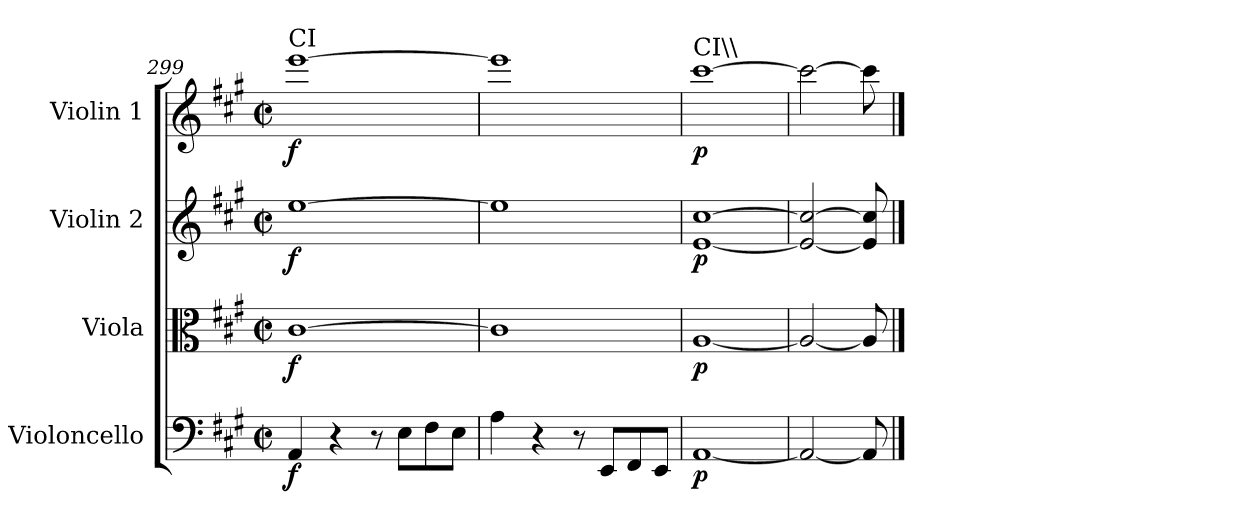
**kern	**dynam	**kern	**dynam	**kern	**dynam	**kern	**dynam
*part4	*part4	*part3	*part3	*part2	*part2	*part1	*part1
*staff4	*staff4	*staff3	*staff3	*staff2	*staff2	*staff1	*staff1
*I"Violoncello	*	*I"Viola	*	*I"Violin 2	*	*I"Violin 1	*
*I'Vc	*	*I'Vla	*	*I'Vln	*	*I'Vln	*
*clefF4	*	*clefC3	*	*clefG2	*	*clefG2	*
*k[f#c#g#]	*	*k[f#c#g#]	*	*k[f#c#g#]	*	*k[f#c#g#]	*
*A:	*	*A:	*	*A:	*	*A:	*
*M2/2	*	*M2/2	*	*M2/2	*	*M2/2	*
*met(c|)	*	*met(c|)	*	*met(c|)	*	*met(c|)	*
=299	=299	=299	=299	=299	=299	=299	=299
!	!	!	!	!	!	!LO:TX:a:t=CI	!
!	!LO:DY:b	!	!LO:DY:b	!	!LO:DY:b	!	!LO:DY:b
4AA/	f	[1c#	f	[1ee	f	[1eee	f
4r	.	.	.	.	.	.	.
8r	.	.	.	.	.	.	.
8E\L	.	.	.	.	.	.	.
8F#\	.	.	.	.	.	.	.
8E\J	.	.	.	.	.	.	.
=300	=300	=300	=300	=300	=300	=300	=300
4A\	.	1c#]	.	1ee]	.	1eee]	.
4r	.	.	.	.	.	.	.
8r	.	.	.	.	.	.	.
8EE/L	.	.	.	.	.	.	.
8FF#/	.	.	.	.	.	.	.
8EE/J	.	.	.	.	.	.	.
=301	=301	=301	=301	=301	=301	=301	=301
!	!	!	!	!	!	!LO:TX:a:t=CI\\	!
!	!LO:DY:b	!	!LO:DY:b	!	!LO:DY:b	!	!LO:DY:b
[1AA	p	[1A	p	[1e [1cc#	p	[1ccc#	p
!!LO:LB:g=z
=302	=302	=302	=302	=302	=302	=302	=302
2AA/_	.	2A/_	.	2e/_ 2cc#/_	.	2ccc#\_	.
8AA/]	.	8A/]	.	8e/] 8cc#/]	.	8ccc#\]	.
==	==	==	==	==	==	==	==
*-	*-	*-	*-	*-	*-	*-	*-
